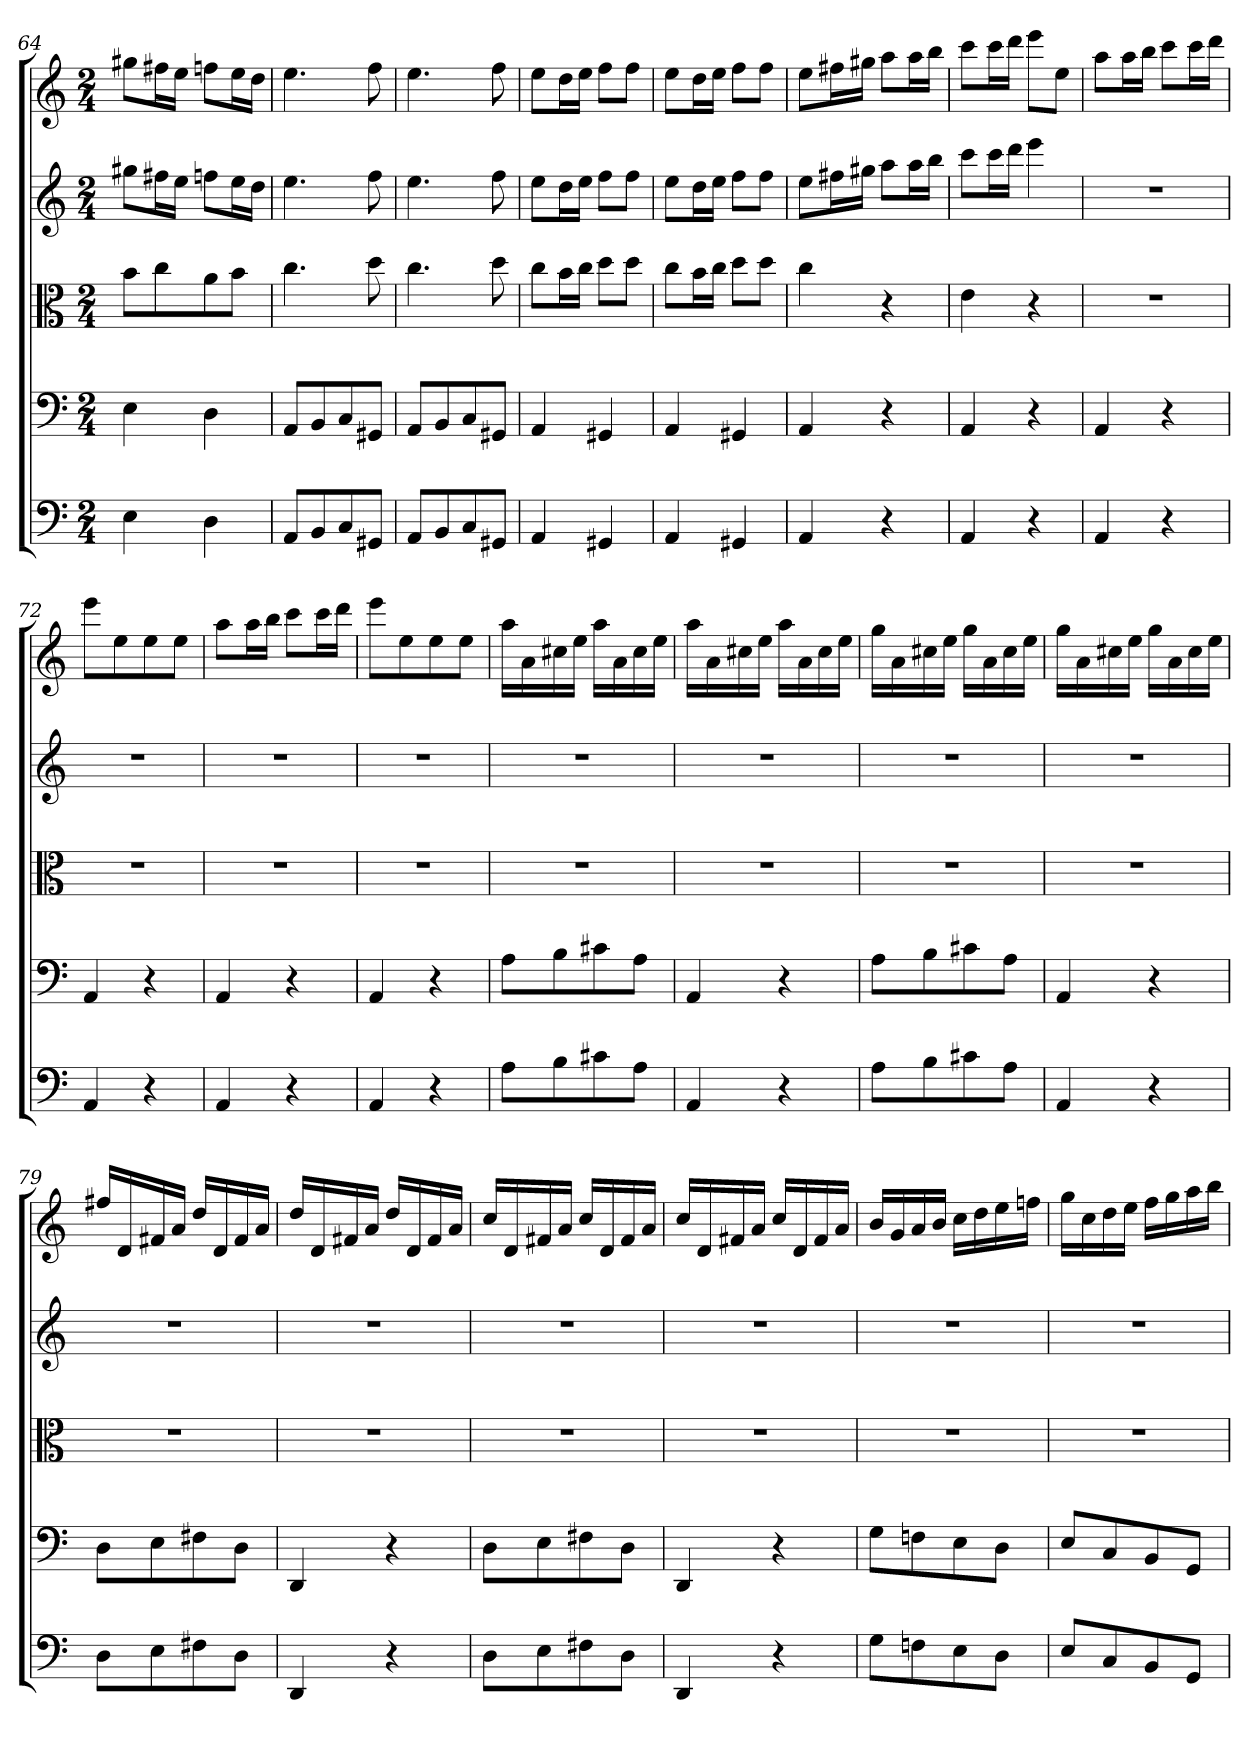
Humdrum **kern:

**kern	**kern	**kern	**kern	**kern
*part5	*part4	*part3	*part2	*part1
*staff5	*staff4	*staff3	*staff2	*staff1
*clefF4	*clefF4	*clefC3	*clefG2	*clefG2
*k[]	*k[]	*k[]	*k[]	*k[]
*a:	*a:	*a:	*a:	*a:
*M2/4	*M2/4	*M2/4	*M2/4	*M2/4
=64	=64	=64	=64	=64
4E\	4E\	8b\L	8gg#X\L	8gg#X\L
.	.	8cc\	16ff#X\L	16ff#X\L
.	.	.	16ee\JJ	16ee\JJ
4D\	4D\	8a\	8ffn\L	8ffn\L
.	.	8b\J	16ee\L	16ee\L
.	.	.	16dd\JJ	16dd\JJ
=65	=65	=65	=65	=65
8AA/L	8AA/L	4.cc\	4.ee\	4.ee\
8BB/	8BB/	.	.	.
8C/	8C/	.	.	.
8GG#X/J	8GG#X/J	8dd\	8ff\	8ff\
=66	=66	=66	=66	=66
8AA/L	8AA/L	4.cc\	4.ee\	4.ee\
8BB/	8BB/	.	.	.
8C/	8C/	.	.	.
8GG#X/J	8GG#X/J	8dd\	8ff\	8ff\
=67	=67	=67	=67	=67
4AA/	4AA/	8cc\L	8ee\L	8ee\L
.	.	16b\L	16dd\L	16dd\L
.	.	16cc\JJ	16ee\JJ	16ee\JJ
4GG#X/	4GG#X/	8dd\L	8ff\L	8ff\L
.	.	8dd\J	8ff\J	8ff\J
=68	=68	=68	=68	=68
4AA/	4AA/	8cc\L	8ee\L	8ee\L
.	.	16b\L	16dd\L	16dd\L
.	.	16cc\JJ	16ee\JJ	16ee\JJ
4GG#X/	4GG#X/	8dd\L	8ff\L	8ff\L
.	.	8dd\J	8ff\J	8ff\J
=69	=69	=69	=69	=69
4AA/	4AA/	4cc\	8ee\L	8ee\L
.	.	.	16ff#X\L	16ff#X\L
.	.	.	16gg#X\JJ	16gg#X\JJ
4r	4r	4r	8aa\L	8aa\L
.	.	.	16aa\L	16aa\L
.	.	.	16bb\JJ	16bb\JJ
=70	=70	=70	=70	=70
4AA/	4AA/	4e\	8ccc\L	8ccc\L
.	.	.	16ccc\L	16ccc\L
.	.	.	16ddd\JJ	16ddd\JJ
4r	4r	4r	4eee\	8eee\L
.	.	.	.	8ee\J
=71	=71	=71	=71	=71
4AA/	4AA/	2r	2r	8aa\L
.	.	.	.	16aa\L
.	.	.	.	16bb\JJ
4r	4r	.	.	8ccc\L
.	.	.	.	16ccc\L
.	.	.	.	16ddd\JJ
=72	=72	=72	=72	=72
4AA/	4AA/	2r	2r	8eee\L
.	.	.	.	8ee\
4r	4r	.	.	8ee\
.	.	.	.	8ee\J
=73	=73	=73	=73	=73
4AA/	4AA/	2r	2r	8aa\L
.	.	.	.	16aa\L
.	.	.	.	16bb\JJ
4r	4r	.	.	8ccc\L
.	.	.	.	16ccc\L
.	.	.	.	16ddd\JJ
=74	=74	=74	=74	=74
4AA/	4AA/	2r	2r	8eee\L
.	.	.	.	8ee\
4r	4r	.	.	8ee\
.	.	.	.	8ee\J
=75	=75	=75	=75	=75
8A\L	8A\L	2r	2r	16aa\LL
.	.	.	.	16a\
8B\	8B\	.	.	16cc#X\
.	.	.	.	16ee\JJ
8c#X\	8c#X\	.	.	16aa\LL
.	.	.	.	16a\
8A\J	8A\J	.	.	16cc#\
.	.	.	.	16ee\JJ
=76	=76	=76	=76	=76
4AA/	4AA/	2r	2r	16aa\LL
.	.	.	.	16a\
.	.	.	.	16cc#X\
.	.	.	.	16ee\JJ
4r	4r	.	.	16aa\LL
.	.	.	.	16a\
.	.	.	.	16cc#\
.	.	.	.	16ee\JJ
=77	=77	=77	=77	=77
8A\L	8A\L	2r	2r	16gg\LL
.	.	.	.	16a\
8B\	8B\	.	.	16cc#X\
.	.	.	.	16ee\JJ
8c#X\	8c#X\	.	.	16gg\LL
.	.	.	.	16a\
8A\J	8A\J	.	.	16cc#\
.	.	.	.	16ee\JJ
=78	=78	=78	=78	=78
4AA/	4AA/	2r	2r	16gg\LL
.	.	.	.	16a\
.	.	.	.	16cc#X\
.	.	.	.	16ee\JJ
4r	4r	.	.	16gg\LL
.	.	.	.	16a\
.	.	.	.	16cc#\
.	.	.	.	16ee\JJ
=79	=79	=79	=79	=79
8D\L	8D\L	2r	2r	16ff#X/LL
.	.	.	.	16d/
8E\	8E\	.	.	16f#X/
.	.	.	.	16a/JJ
8F#X\	8F#X\	.	.	16dd/LL
.	.	.	.	16d/
8D\J	8D\J	.	.	16f#/
.	.	.	.	16a/JJ
=80	=80	=80	=80	=80
4DD/	4DD/	2r	2r	16dd/LL
.	.	.	.	16d/
.	.	.	.	16f#X/
.	.	.	.	16a/JJ
4r	4r	.	.	16dd/LL
.	.	.	.	16d/
.	.	.	.	16f#/
.	.	.	.	16a/JJ
=81	=81	=81	=81	=81
8D\L	8D\L	2r	2r	16cc/LL
.	.	.	.	16d/
8E\	8E\	.	.	16f#X/
.	.	.	.	16a/JJ
8F#X\	8F#X\	.	.	16cc/LL
.	.	.	.	16d/
8D\J	8D\J	.	.	16f#/
.	.	.	.	16a/JJ
=82	=82	=82	=82	=82
4DD/	4DD/	2r	2r	16cc/LL
.	.	.	.	16d/
.	.	.	.	16f#X/
.	.	.	.	16a/JJ
4r	4r	.	.	16cc/LL
.	.	.	.	16d/
.	.	.	.	16f#/
.	.	.	.	16a/JJ
=83	=83	=83	=83	=83
8G\L	8G\L	2r	2r	16b/LL
.	.	.	.	16g/
8Fn\	8Fn\	.	.	16a/
.	.	.	.	16b/JJ
8E\	8E\	.	.	16cc\LL
.	.	.	.	16dd\
8D\J	8D\J	.	.	16ee\
.	.	.	.	16ffn\JJ
=84	=84	=84	=84	=84
8E/L	8E/L	2r	2r	16gg\LL
.	.	.	.	16cc\
8C/	8C/	.	.	16dd\
.	.	.	.	16ee\JJ
8BB/	8BB/	.	.	16ff\LL
.	.	.	.	16gg\
8GG/J	8GG/J	.	.	16aa\
.	.	.	.	16bb\JJ
=	=	=	=	=
*-	*-	*-	*-	*-
